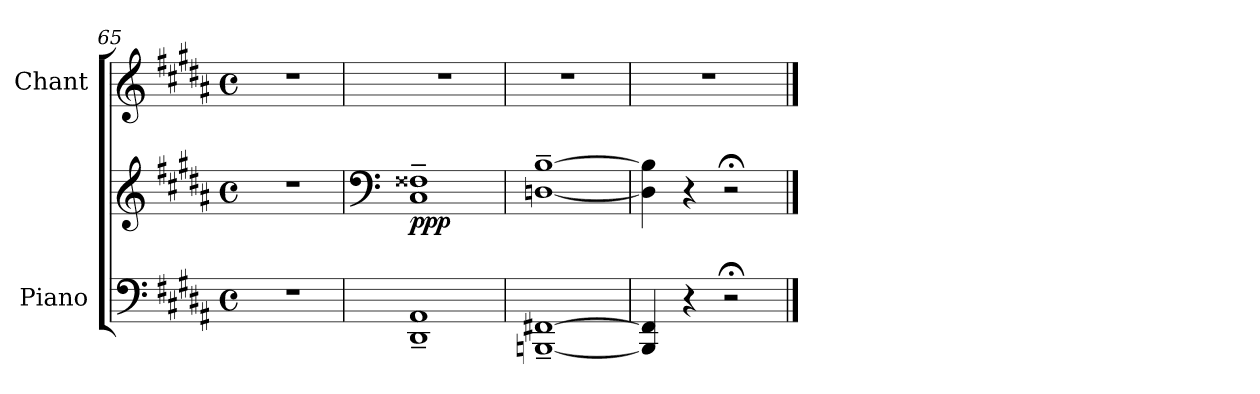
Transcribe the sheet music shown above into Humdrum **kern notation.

**kern	**kern	**dynam	**kern
*part2	*part2	*part2	*part1
*staff3	*staff2	*staff2/3	*staff1
*I"Piano	*	*	*I"Chant
*I'Pno	*	*	*
*clefF4	*clefG2	*	*clefG2
*k[f#c#g#d#a#]	*k[f#c#g#d#a#]	*	*k[f#c#g#d#a#]
*M4/4	*M4/4	*	*M4/4
*met(c)	*met(c)	*	*met(c)
=65	=65	=65	=65
1r	1r	.	1r
=66	=66	=66	=66
*	*clefF4	*	*
!	!	!LO:DY:b	!
1DD#~ 1AA#~	1C#~ 1F##X~	ppp	1r
=67	=67	=67	=67
[1BBBn~ [1FF#X~	[1Dn~ [1B~	.	1r
=68	=68	=68	=68
4BBB/] 4FF#/]	4Dn\] 4B\]	.	1r
4r	4r	.	.
2r;<	2r;<	.	.
==	==	==	==
*-	*-	*-	*-
